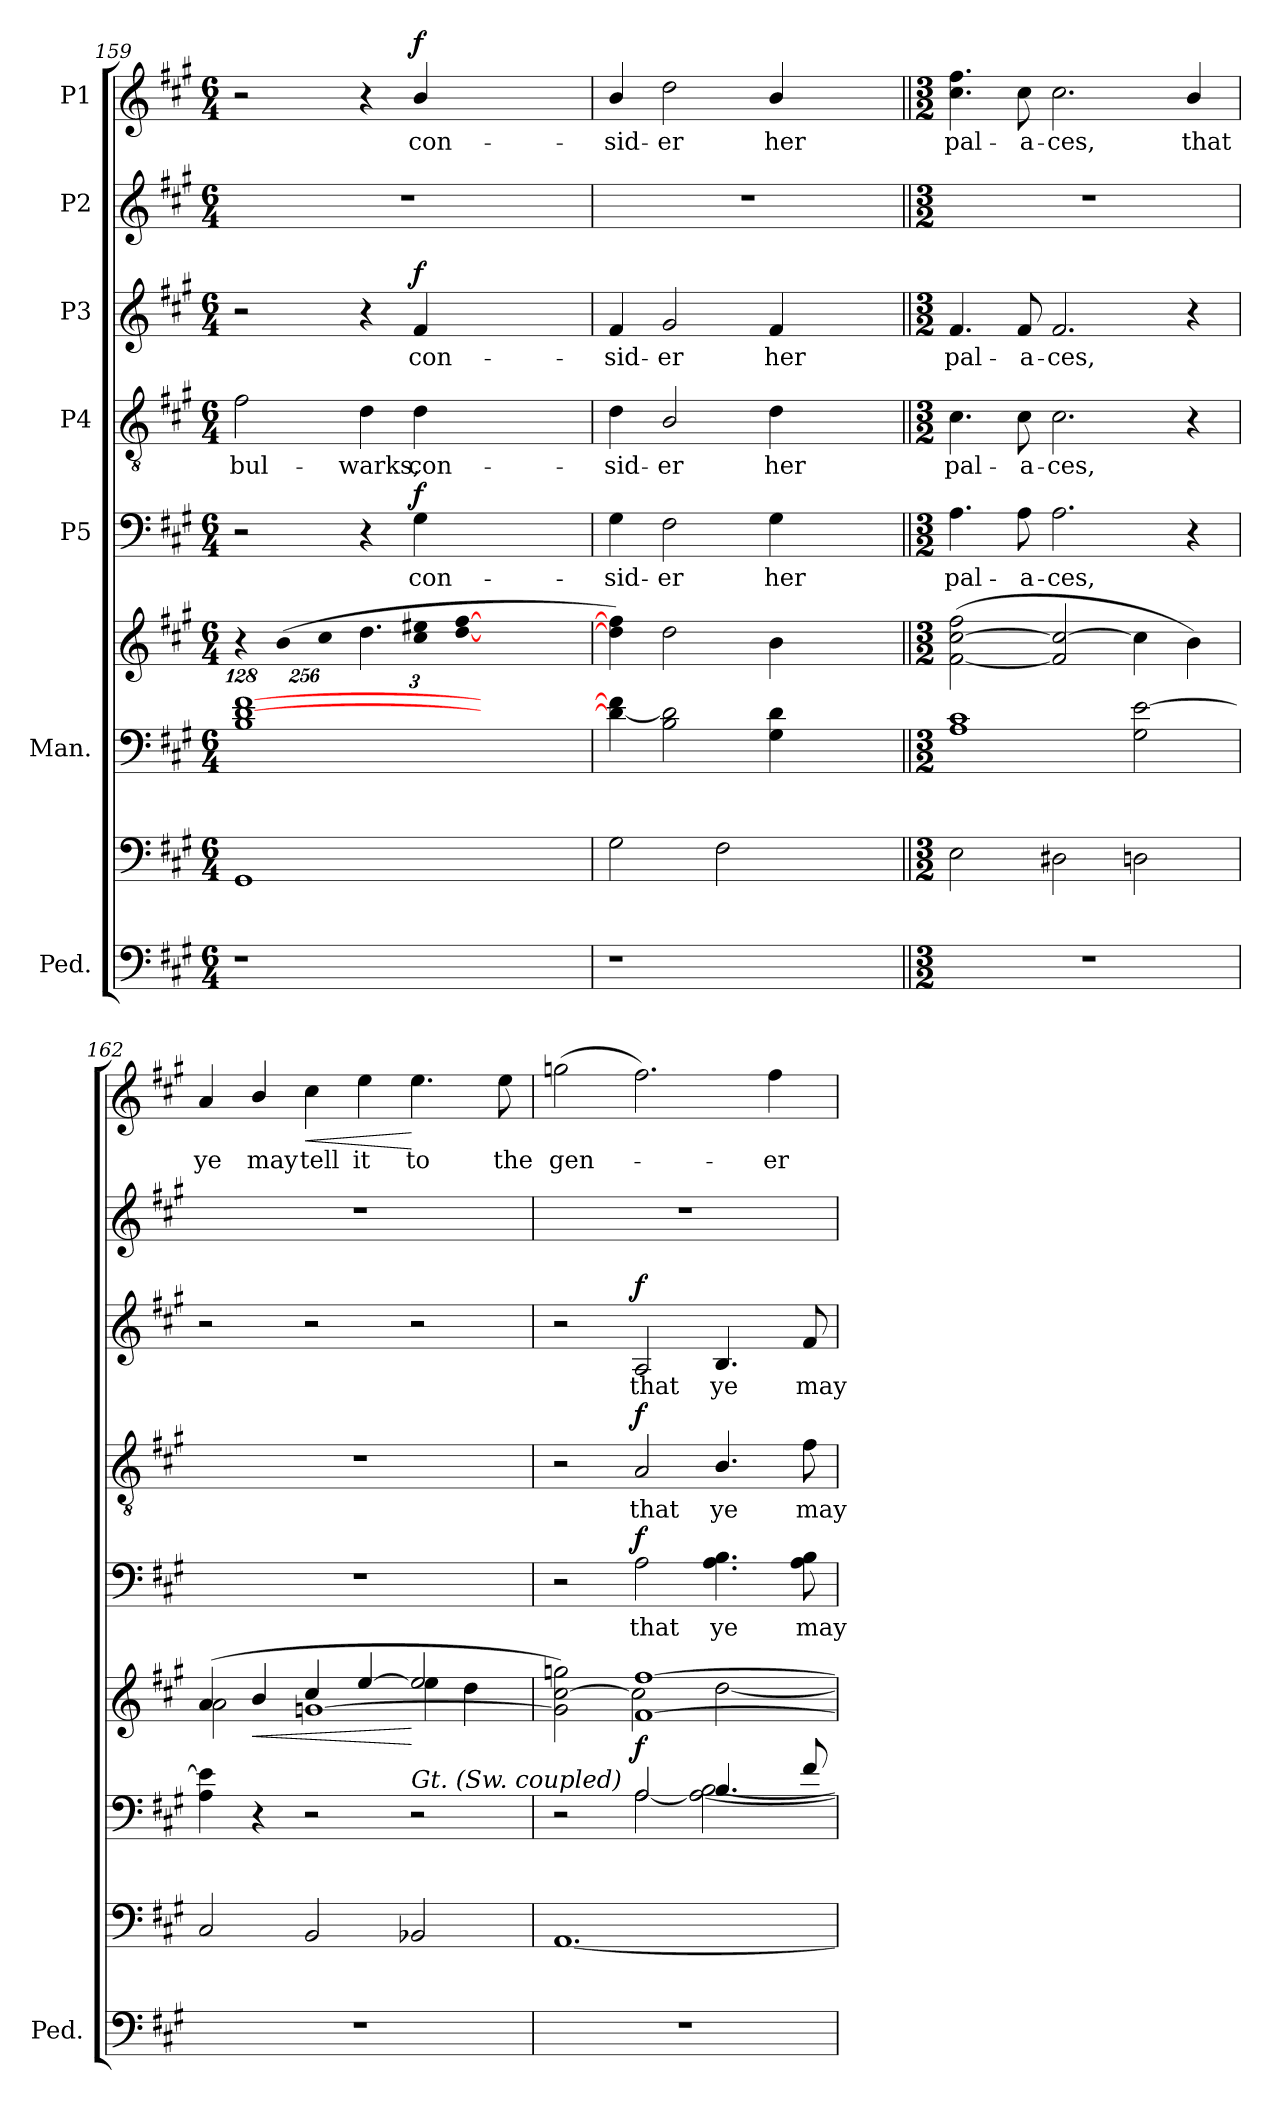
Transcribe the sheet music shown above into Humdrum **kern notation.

**kern	**kern	**kern	**kern	**dynam	**kern	**text	**dynam	**kern	**text	**dynam	**kern	**text	**dynam	**kern	**kern	**text	**dynam
*part7	*part7	*part6	*part6	*part6	*part5	*part5	*part5	*part4	*part4	*part4	*part3	*part3	*part3	*part2	*part1	*part1	*part1
*staff9	*staff8	*staff7	*staff6	*staff6/7	*staff5	*staff5	*staff5	*staff4	*staff4	*staff4	*staff3	*staff3	*staff3	*staff2	*staff1	*staff1	*staff1
*I"Ped.	*	*I"Man.	*	*	*I"P5	*	*	*I"P4	*	*	*I"P3	*	*	*I"P2	*I"P1	*	*
*I'Ped.	*	*	*	*	*	*	*	*	*	*	*	*	*	*	*	*	*
*clefF4	*clefF4	*clefF4	*clefG2	*	*clefF4	*	*	*clefGv2	*	*	*clefG2	*	*	*clefG2	*clefG2	*	*
*	*	*	*	*	*	*	*	*ITrd7c12	*	*	*	*	*	*	*	*	*
*k[f#c#g#]	*k[f#c#g#]	*k[f#c#g#]	*k[f#c#g#]	*	*k[f#c#g#]	*	*	*k[f#c#g#]	*	*	*k[f#c#g#]	*	*	*k[f#c#g#]	*k[f#c#g#]	*	*
*A:	*A:	*A:	*A:	*	*A:	*	*	*A:	*	*	*A:	*	*	*A:	*A:	*	*
*M6/4	*M6/4	*M6/4	*M6/4	*	*M6/4	*	*	*M6/4	*	*	*M6/4	*	*	*M6/4	*M6/4	*	*
*	*	*	*Xbrackettup	*	*	*	*	*	*	*	*	*	*	*	*	*	*
=159	=159	=159	=159	=159	=159	=159	=159	=159	=159	=159	=159	=159	=159	=159	=159	=159	=159
!	!	!	!LO:N:vis=4	!	!	!	!	!	!	!	!	!	!	!	!	!	!
!	!	!	!	!	!	!	!	!	!LO:LY:b:color=#000000	!	!	!	!	!	!	!	!
1r	1GG#i	1Bi [1di [1f#i	512%85r	.	2r	.	.	2F#i\	bul-	.	2r	.	.	1.r	2r	.	.
!	!	!	!LO:N:vis=4	!	!	!	!	!	!	!	!	!	!	!	!	!	!
.	.	.	(1024%171bi\	.	.	.	.	.	.	.	.	.	.	.	.	.	.
!	!	!	!LO:N:vis=4	!	!	!	!	!	!	!	!	!	!	!	!	!	!
.	.	.	1024%171cc#i\	.	.	.	.	.	.	.	.	.	.	.	.	.	.
!	!	!	!	!	!	!	!	!	!LO:LY:b:color=#000000	!	!	!	!	!	!	!	!
.	.	.	6.ddi\	.	4r	.	.	4Di\	-warks,	.	4r	.	.	.	4r	.	.
!	!	!	!LO:N:vis=8	!	!	!	!	!	!	!	!	!	!	!	!	!	!
!	!	!	!	!	!	!LO:LY:b:color=#000000	!	!	!	!	!	!	!	!	!	!	!
!	!	!	!	!	!	!	!	!	!LO:LY:b:color=#000000	!	!	!	!	!	!	!	!
!	!	!	!	!	!	!	!	!	!	!	!	!LO:LY:b:color=#000000	!	!	!	!	!
!	!	!	!	!	!	!	!	!	!	!	!	!	!	!	!	!LO:LY:b:color=#000000	!
.	.	.	1024%85cc#i\ 1024%85ee#Xi	.	4G#i\	con-	f	4Di\	con-	.	4f#i/	con-	f	.	4bi/	con-	f
!	!	!	!LO:N:vis=4	!	!	!	!	!	!	!	!	!	!	!	!	!	!
.	.	.	[1024%171ddi\ [1024%171ff#i	.	.	.	.	.	.	.	.	.	.	.	.	.	.
2ryy	2ryy	2ryy	2ryy	.	2ryy	.	.	2ryy	.	.	2ryy	.	.	.	2ryy	.	.
=160	=160	=160	=160	=160	=160	=160	=160	=160	=160	=160	=160	=160	=160	=160	=160	=160	=160
!	!	!	!	!	!	!LO:LY:b:color=#000000	!	!	!	!	!	!	!	!	!	!	!
!	!	!	!	!	!	!	!	!	!LO:LY:b:color=#000000	!	!	!	!	!	!	!	!
!	!	!	!	!	!	!	!	!	!	!	!	!LO:LY:b:color=#000000	!	!	!	!	!
!	!	!	!	!	!	!	!	!	!	!	!	!	!	!	!	!LO:LY:b:color=#000000	!
1r	2G#i\	4di\_ 4f#i]	4ddi\] 4ff#i])	.	4G#i\	-sid-	.	4Di\	-sid-	.	4f#i/	-sid-	.	1.r	4bi/	-sid-	.
!	!	!	!	!	!	!LO:LY:b:color=#000000	!	!	!	!	!	!	!	!	!	!	!
!	!	!	!	!	!	!	!	!	!LO:LY:b:color=#000000	!	!	!	!	!	!	!	!
!	!	!	!	!	!	!	!	!	!	!	!	!LO:LY:b:color=#000000	!	!	!	!	!
!	!	!	!	!	!	!	!	!	!	!	!	!	!	!	!	!LO:LY:b:color=#000000	!
.	.	2Bi\ 2di]	2ddi\	.	2F#i\	-er	.	2BBi/	-er	.	2g#i/	-er	.	.	2ddi\	-er	.
.	2F#i\	.	.	.	.	.	.	.	.	.	.	.	.	.	.	.	.
!	!	!	!	!	!	!LO:LY:b:color=#000000	!	!	!	!	!	!	!	!	!	!	!
!	!	!	!	!	!	!	!	!	!LO:LY:b:color=#000000	!	!	!	!	!	!	!	!
!	!	!	!	!	!	!	!	!	!	!	!	!LO:LY:b:color=#000000	!	!	!	!	!
!	!	!	!	!	!	!	!	!	!	!	!	!	!	!	!	!LO:LY:b:color=#000000	!
.	.	4G#i\ 4di	4bi\	.	4G#i\	her	.	4Di\	her	.	4f#i/	her	.	.	4bi/	her	.
2ryy	2ryy	2ryy	2ryy	.	2ryy	.	.	2ryy	.	.	2ryy	.	.	.	2ryy	.	.
=161||	=161||	=161||	=161||	=161||	=161||	=161||	=161||	=161||	=161||	=161||	=161||	=161||	=161||	=161||	=161||	=161||	=161||
*M3/2	*M3/2	*M3/2	*M3/2	*	*M3/2	*	*	*M3/2	*	*	*M3/2	*	*	*M3/2	*M3/2	*	*
!LO:N:vis=1	!	!	!	!	!	!	!	!	!	!	!	!	!	!	!	!	!
!	!	!	!	!	!	!LO:LY:b:color=#000000	!	!	!	!	!	!	!	!	!	!	!
!	!	!	!	!	!	!	!	!	!LO:LY:b:color=#000000	!	!	!	!	!	!	!	!
!	!	!	!	!	!	!	!	!	!	!	!	!LO:LY:b:color=#000000	!	!LO:N:vis=1	!	!	!
!	!	!	!	!	!	!	!	!	!	!	!	!	!	!	!	!LO:LY:b:color=#000000	!
1.r	2Ei\	1Ai 1c#i	([2f#i\ [2cc#i 2ff#i	.	4.Ai\	pal-	.	4.C#i\	pal-	.	4.f#i/	pal-	.	1.r	4.cc#i\ 4.ff#i	pal-	.
!	!	!	!	!	!	!LO:LY:b:color=#000000	!	!	!	!	!	!	!	!	!	!	!
!	!	!	!	!	!	!	!	!	!LO:LY:b:color=#000000	!	!	!	!	!	!	!	!
!	!	!	!	!	!	!	!	!	!	!	!	!LO:LY:b:color=#000000	!	!	!	!	!
!	!	!	!	!	!	!	!	!	!	!	!	!	!	!	!	!LO:LY:b:color=#000000	!
.	.	.	.	.	8Ai\	-a-	.	8C#i\	-a-	.	8f#i/	-a-	.	.	8cc#i\	-a-	.
!	!	!	!	!	!	!LO:LY:b:color=#000000	!	!	!	!	!	!	!	!	!	!	!
!	!	!	!	!	!	!	!	!	!LO:LY:b:color=#000000	!	!	!	!	!	!	!	!
!	!	!	!	!	!	!	!	!	!	!	!	!LO:LY:b:color=#000000	!	!	!	!	!
!	!	!	!	!	!	!	!	!	!	!	!	!	!	!	!	!LO:LY:b:color=#000000	!
.	2D#Xi\	.	2f#i/] 2cc#i_	.	2.Ai\	-ces,	.	2.C#i\	-ces,	.	2.f#i/	-ces,	.	.	2.cc#i\	-ces,	.
.	2Dni\	2G#i\ [2ei	4cc#i\]	.	.	.	.	.	.	.	.	.	.	.	.	.	.
!	!	!	!	!	!	!	!	!	!	!	!	!	!	!	!	!LO:LY:b:color=#000000	!
.	.	.	4bi\)	.	4r	.	.	4r	.	.	4r	.	.	.	4bi/	that	.
!!LO:PB:g=z
=162	=162	=162	=162	=162	=162	=162	=162	=162	=162	=162	=162	=162	=162	=162	=162	=162	=162
!LO:N:vis=1	!	!	!	!	!LO:N:vis=1	!	!	!LO:N:vis=1	!	!	!	!	!	!LO:N:vis=1	!	!	!
*	*	*	*^	*	*	*	*	*	*	*	*	*	*	*	*	*	*
*	*	*	*	*^	*	*	*	*	*	*	*	*	*	*	*	*	*	*
!	!	!	!	!	!	!	!	!	!	!	!	!	!	!	!	!	!	!LO:LY:b:color=#000000	!
1.r	2C#i/	4Ai\ 4ei]	(4ai/	2ai\	2ryy	.	1.r	.	.	1.r	.	.	2r	.	.	1.r	4ai/	ye	.
!	!	!	!	!	!	!LO:HP:b	!	!	!	!	!	!	!	!	!	!	!	!	!
!	!	!	!	!	!	!	!	!	!	!	!	!	!	!	!	!	!	!LO:LY:b:color=#000000	!
.	.	4r	4bi/	.	.	<	.	.	.	.	.	.	.	.	.	.	4bi/	may	.
!	!	!	!	!	!	!	!	!	!	!	!	!	!	!	!	!	!	!LO:LY:b:color=#000000	!LO:HP:b
.	2BBi/	2r	4cc#i/	2ryy	[1gni	.	.	.	.	.	.	.	2r	.	.	.	4cc#i\	tell	<
!	!	!	!	!	!	!	!	!	!	!	!	!	!	!	!	!	!	!LO:LY:b:color=#000000	!
.	.	.	[4eei/	.	.	.	.	.	.	.	.	.	.	.	.	.	4eei\	it	.
!	!	!LO:TX:a:i:t=Gt. (Sw. coupled)	!	!	!	!	!	!	!	!	!	!	!	!	!	!	!	!	!
!	!	!	!	!	!	!	!	!	!	!	!	!	!	!	!	!	!	!LO:LY:b:color=#000000	!
.	2BB-Xi/	2r	2eei/]	4eei\	.	[	.	.	.	.	.	.	2r	.	.	.	4.eei\	to	[
.	.	.	.	4ddi\	.	.	.	.	.	.	.	.	.	.	.	.	.	.	.
!	!	!	!	!	!	!	!	!	!	!	!	!	!	!	!	!	!	!LO:LY:b:color=#000000	!
.	.	.	.	.	.	.	.	.	.	.	.	.	.	.	.	.	8eei\	the	.
*	*	*	*v	*v	*v	*	*	*	*	*	*	*	*	*	*	*	*	*	*
=163	=163	=163	=163	=163	=163	=163	=163	=163	=163	=163	=163	=163	=163	=163	=163	=163	=163
!LO:N:vis=1	!	!	!	!	!	!	!	!	!	!	!	!	!	!LO:N:vis=1	!	!	!
*	*	*^	*^	*	*	*	*	*	*	*	*	*	*	*	*	*	*
!	!	!	!	!	!	!	!	!	!	!	!	!	!	!	!	!	!	!LO:LY:b:color=#000000	!
1.r	[1.AAi	2r	2ryy	2gi\] [2cc#i 2ggni)	2ryy	.	2r	.	.	2r	.	.	2r	.	.	1.r	(2ggni\	gen-	.
!	!	!	!	!	!	!	!	!LO:LY:b:color=#000000	!	!	!	!	!	!	!	!	!	!	!
!	!	!	!	!	!	!	!	!	!	!	!LO:LY:b:color=#000000	!	!	!	!	!	!	!	!
!	!	!	!	!	!	!	!	!	!	!	!	!	!	!LO:LY:b:color=#000000	!	!	!	!	!
.	.	2Ai/	[2Ai\	[1f#i [1ff#i	2cc#i\]	f	2Ai\	that	f	2AAi/	that	f	2Ai/	that	f	.	2.ff#i\)	.	.
!	!	!	!	!	!	!	!	!LO:LY:b:color=#000000	!	!	!	!	!	!	!	!	!	!	!
!	!	!	!	!	!	!	!	!	!	!	!LO:LY:b:color=#000000	!	!	!	!	!	!	!	!
!	!	!	!	!	!	!	!	!	!	!	!	!	!	!LO:LY:b:color=#000000	!	!	!	!	!
.	.	4.Bi/	2Ai\_ [2Bi	.	[2ddi\	.	4.Ai\ 4.Bi	ye	.	4.BBi/	ye	.	4.Bi/	ye	.	.	.	.	.
!	!	!	!	!	!	!	!	!	!	!	!	!	!	!	!	!	!	!LO:LY:b:color=#000000	!
.	.	.	.	.	.	.	.	.	.	.	.	.	.	.	.	.	4ff#i\	-er-	.
!	!	!	!	!	!	!	!	!LO:LY:b:color=#000000	!	!	!	!	!	!	!	!	!	!	!
!	!	!	!	!	!	!	!	!	!	!	!LO:LY:b:color=#000000	!	!	!	!	!	!	!	!
!	!	!	!	!	!	!	!	!	!	!	!	!	!	!LO:LY:b:color=#000000	!	!	!	!	!
.	.	8f#i/	.	.	.	.	8Ai\ 8Bi	may	.	8F#i\	may	.	8f#i/	may	.	.	.	.	.
*	*	*v	*v	*	*	*	*	*	*	*	*	*	*	*	*	*	*	*	*
*	*	*	*v	*v	*	*	*	*	*	*	*	*	*	*	*	*	*	*
=	=	=	=	=	=	=	=	=	=	=	=	=	=	=	=	=	=
*-	*-	*-	*-	*-	*-	*-	*-	*-	*-	*-	*-	*-	*-	*-	*-	*-	*-
